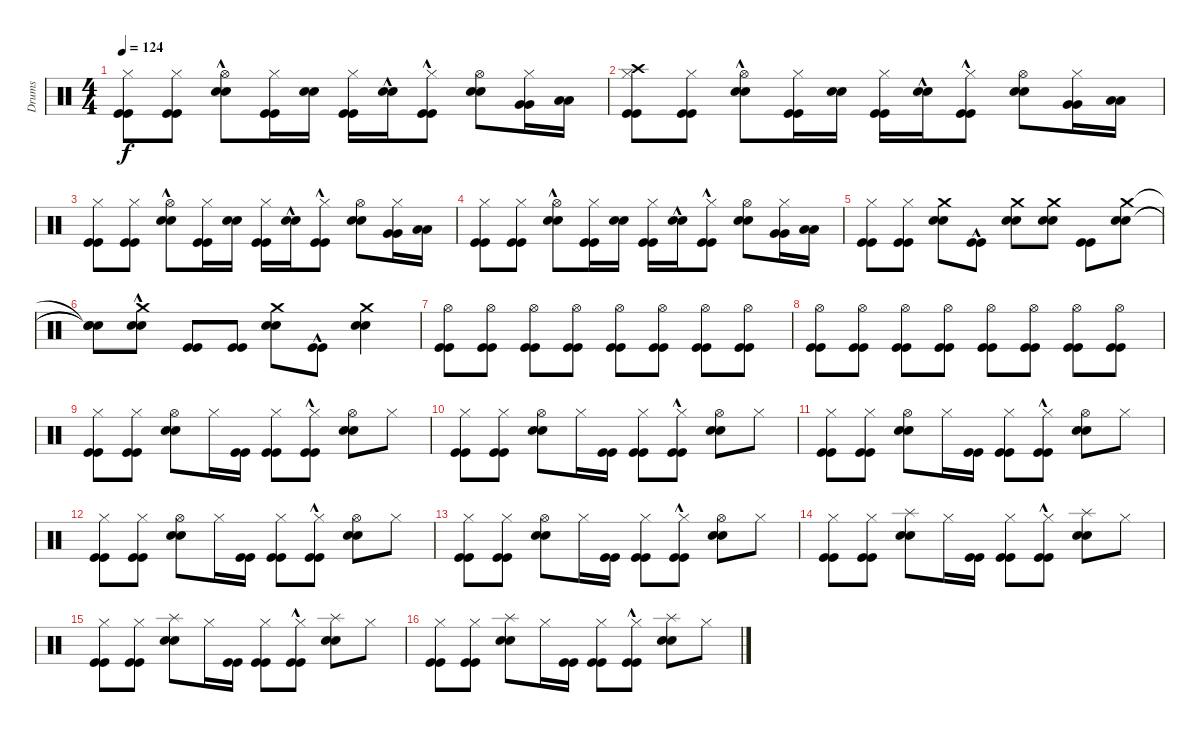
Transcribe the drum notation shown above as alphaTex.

\track ("Drums" "Drums") {instrument percussion}
\staff {score}
\articulation defaults
\ts (4 4)
\tempo 124
\clef neutral
\ks c
("Kick (hit)" "Kick (hit)" "Hi-Hat (closed)").8{dy f} ("Kick (hit)" "Kick (hit)" "Hi-Hat (closed)").8 ("Snare (hit) 2"{hac} "Snare (hit) 2"{hac} "Hi-Hat (open)").8 ("Kick (hit)" "Kick (hit)" "Hi-Hat (closed)").16 ("Snare (hit) 2" "Snare (hit) 2").16 ("Kick (hit)" "Kick (hit)" "Hi-Hat (closed)").16 ("Snare (hit) 2"{hac} "Snare (hit) 2"{hac}).16 ("Kick (hit)"{hac} "Kick (hit)"{hac} "Hi-Hat (closed)").8 ("Snare (hit) 2" "Snare (hit) 2" "Hi-Hat (open)").8 ("Very Low Tom (hit)" "Very Low Tom (hit)" "Hi-Hat (closed)").16 ("Low Tom (hit)" "Low Tom (hit)").16 |
("Kick (hit)" "Kick (hit)" "Hi-Hat (closed)" "Crash high (hit)").8 ("Kick (hit)" "Kick (hit)" "Hi-Hat (closed)").8 ("Snare (hit) 2"{hac} "Snare (hit) 2"{hac} "Hi-Hat (open)").8 ("Kick (hit)" "Kick (hit)" "Hi-Hat (closed)").16 ("Snare (hit) 2" "Snare (hit) 2").16 ("Kick (hit)" "Kick (hit)" "Hi-Hat (closed)").16 ("Snare (hit) 2"{hac} "Snare (hit) 2"{hac}).16 ("Kick (hit)"{hac} "Kick (hit)"{hac} "Hi-Hat (closed)").8 ("Snare (hit) 2" "Snare (hit) 2" "Hi-Hat (open)").8 ("Very Low Tom (hit)" "Very Low Tom (hit)" "Hi-Hat (closed)").16 ("Low Tom (hit)" "Low Tom (hit)").16 |
("Kick (hit)" "Kick (hit)" "Hi-Hat (closed)").8 ("Kick (hit)" "Kick (hit)" "Hi-Hat (closed)").8 ("Snare (hit) 2"{hac} "Snare (hit) 2"{hac} "Hi-Hat (open)").8 ("Kick (hit)" "Kick (hit)" "Hi-Hat (closed)").16 ("Snare (hit) 2" "Snare (hit) 2").16 ("Kick (hit)" "Kick (hit)" "Hi-Hat (closed)").16 ("Snare (hit) 2"{hac} "Snare (hit) 2"{hac}).16 ("Kick (hit)"{hac} "Kick (hit)"{hac} "Hi-Hat (closed)").8 ("Snare (hit) 2" "Snare (hit) 2" "Hi-Hat (open)").8 ("Very Low Tom (hit)" "Very Low Tom (hit)" "Hi-Hat (closed)").16 ("Low Tom (hit)" "Low Tom (hit)").16 |
("Kick (hit)" "Kick (hit)" "Hi-Hat (closed)").8 ("Kick (hit)" "Kick (hit)" "Hi-Hat (closed)").8 ("Snare (hit) 2"{hac} "Snare (hit) 2"{hac} "Hi-Hat (open)").8 ("Kick (hit)" "Kick (hit)" "Hi-Hat (closed)").16 ("Snare (hit) 2" "Snare (hit) 2").16 ("Kick (hit)" "Kick (hit)" "Hi-Hat (closed)").16 ("Snare (hit) 2"{hac} "Snare (hit) 2"{hac}).16 ("Kick (hit)"{hac} "Kick (hit)"{hac} "Hi-Hat (closed)").8 ("Snare (hit) 2" "Snare (hit) 2" "Hi-Hat (open)").8 ("Very Low Tom (hit)" "Very Low Tom (hit)" "Hi-Hat (closed)").16 ("Low Tom (hit)" "Low Tom (hit)").16 |
("Kick (hit)" "Kick (hit)" "Hi-Hat (closed)").8 ("Kick (hit)" "Kick (hit)" "Hi-Hat (closed)").8 ("Snare (hit) 2" "Snare (hit) 2" "Crash medium (hit)").8 ("Kick (hit)"{hac} "Kick (hit)"{hac}).8 ("Snare (hit) 2" "Snare (hit) 2" "Crash medium (hit)").8 ("Snare (hit) 2" "Snare (hit) 2" "Crash medium (hit)").8 ("Kick (hit)" "Kick (hit)").8 ("Snare (hit) 2" "Snare (hit) 2" "Crash medium (hit)").8 |
("Snare (hit)"{t} "Snare (hit)"{t} "Snare (hit)"{t}).8 ("Snare (hit) 2"{hac} "Snare (hit) 2"{hac} "Crash medium (hit)"{hac}).8 ("Kick (hit)" "Kick (hit)").8 ("Kick (hit)" "Kick (hit)").8 ("Snare (hit) 2" "Snare (hit) 2" "Crash medium (hit)").8 ("Kick (hit)"{hac} "Kick (hit)"{hac}).8 ("Snare (hit) 2" "Snare (hit) 2" "Crash medium (hit)").4 |
("Kick (hit)" "Kick (hit)" "Hi-Hat (open)").8 ("Kick (hit)" "Kick (hit)" "Hi-Hat (open)").8 ("Kick (hit)" "Kick (hit)" "Hi-Hat (open)").8 ("Kick (hit)" "Kick (hit)" "Hi-Hat (open)").8 ("Kick (hit)" "Kick (hit)" "Hi-Hat (open)").8 ("Kick (hit)" "Kick (hit)" "Hi-Hat (open)").8 ("Kick (hit)" "Kick (hit)" "Hi-Hat (open)").8 ("Kick (hit)" "Kick (hit)" "Hi-Hat (open)").8 |
("Kick (hit)" "Kick (hit)" "Hi-Hat (open)").8 ("Kick (hit)" "Kick (hit)" "Hi-Hat (open)").8 ("Kick (hit)" "Kick (hit)" "Hi-Hat (open)").8 ("Kick (hit)" "Kick (hit)" "Hi-Hat (open)").8 ("Kick (hit)" "Kick (hit)" "Hi-Hat (open)").8 ("Kick (hit)" "Kick (hit)" "Hi-Hat (open)").8 ("Kick (hit)" "Kick (hit)" "Hi-Hat (open)").8 ("Kick (hit)" "Kick (hit)" "Hi-Hat (open)").8 |
("Kick (hit)" "Kick (hit)" "Hi-Hat (closed)").8 ("Kick (hit)" "Kick (hit)" "Hi-Hat (closed)").8 ("Snare (hit) 2" "Snare (hit) 2" "Hi-Hat (open)").8 "Hi-Hat (closed)".16 ("Kick (hit)" "Kick (hit)").16 ("Kick (hit)" "Kick (hit)" "Hi-Hat (closed)").8 ("Kick (hit)"{hac} "Kick (hit)"{hac} "Hi-Hat (closed)").8 ("Snare (hit) 2" "Snare (hit) 2" "Hi-Hat (open)").8 "Hi-Hat (closed)".8 |
("Kick (hit)" "Kick (hit)" "Hi-Hat (closed)").8 ("Kick (hit)" "Kick (hit)" "Hi-Hat (closed)").8 ("Snare (hit) 2" "Snare (hit) 2" "Hi-Hat (open)").8 "Hi-Hat (closed)".16 ("Kick (hit)" "Kick (hit)").16 ("Kick (hit)" "Kick (hit)" "Hi-Hat (closed)").8 ("Kick (hit)"{hac} "Kick (hit)"{hac} "Hi-Hat (closed)").8 ("Snare (hit) 2" "Snare (hit) 2" "Hi-Hat (open)").8 "Hi-Hat (closed)".8 |
("Kick (hit)" "Kick (hit)" "Hi-Hat (closed)").8 ("Kick (hit)" "Kick (hit)" "Hi-Hat (closed)").8 ("Snare (hit) 2" "Snare (hit) 2" "Hi-Hat (open)").8 "Hi-Hat (closed)".16 ("Kick (hit)" "Kick (hit)").16 ("Kick (hit)" "Kick (hit)" "Hi-Hat (closed)").8 ("Kick (hit)"{hac} "Kick (hit)"{hac} "Hi-Hat (closed)").8 ("Snare (hit) 2" "Snare (hit) 2" "Hi-Hat (open)").8 "Hi-Hat (closed)".8 |
("Kick (hit)" "Kick (hit)" "Hi-Hat (closed)").8 ("Kick (hit)" "Kick (hit)" "Hi-Hat (closed)").8 ("Snare (hit) 2" "Snare (hit) 2" "Hi-Hat (open)").8 "Hi-Hat (closed)".16 ("Kick (hit)" "Kick (hit)").16 ("Kick (hit)" "Kick (hit)" "Hi-Hat (closed)").8 ("Kick (hit)"{hac} "Kick (hit)"{hac} "Hi-Hat (closed)").8 ("Snare (hit) 2" "Snare (hit) 2" "Hi-Hat (open)").8 "Hi-Hat (closed)".8 |
("Kick (hit)" "Kick (hit)" "Hi-Hat (closed)").8 ("Kick (hit)" "Kick (hit)" "Hi-Hat (closed)").8 ("Snare (hit) 2" "Snare (hit) 2" "Hi-Hat (open)").8 "Hi-Hat (closed)".16 ("Kick (hit)" "Kick (hit)").16 ("Kick (hit)" "Kick (hit)" "Hi-Hat (closed)").8 ("Kick (hit)"{hac} "Kick (hit)"{hac} "Hi-Hat (closed)").8 ("Snare (hit) 2" "Snare (hit) 2" "Hi-Hat (open)").8 "Hi-Hat (closed)".8 |
("Kick (hit)" "Kick (hit)" "Hi-Hat (closed)").8 ("Kick (hit)" "Kick (hit)" "Hi-Hat (closed)").8 ("Snare (hit) 2" "Snare (hit) 2" "Splash (hit)").8 "Hi-Hat (closed)".16 ("Kick (hit)" "Kick (hit)").16 ("Kick (hit)" "Kick (hit)" "Hi-Hat (closed)").8 ("Kick (hit)"{hac} "Kick (hit)"{hac} "Hi-Hat (closed)").8 ("Snare (hit) 2" "Snare (hit) 2" "Splash (hit)").8 "Hi-Hat (closed)".8 |
("Kick (hit)" "Kick (hit)" "Hi-Hat (closed)").8 ("Kick (hit)" "Kick (hit)" "Hi-Hat (closed)").8 ("Snare (hit) 2" "Snare (hit) 2" "Splash (hit)").8 "Hi-Hat (closed)".16 ("Kick (hit)" "Kick (hit)").16 ("Kick (hit)" "Kick (hit)" "Hi-Hat (closed)").8 ("Kick (hit)"{hac} "Kick (hit)"{hac} "Hi-Hat (closed)").8 ("Snare (hit) 2" "Snare (hit) 2" "Splash (hit)").8 "Hi-Hat (closed)".8 |
("Kick (hit)" "Kick (hit)" "Hi-Hat (closed)").8 ("Kick (hit)" "Kick (hit)" "Hi-Hat (closed)").8 ("Snare (hit) 2" "Snare (hit) 2" "Splash (hit)").8 "Hi-Hat (closed)".16 ("Kick (hit)" "Kick (hit)").16 ("Kick (hit)" "Kick (hit)" "Hi-Hat (closed)").8 ("Kick (hit)"{hac} "Kick (hit)"{hac} "Hi-Hat (closed)").8 ("Snare (hit) 2" "Snare (hit) 2" "Splash (hit)").8 "Hi-Hat (closed)".8
